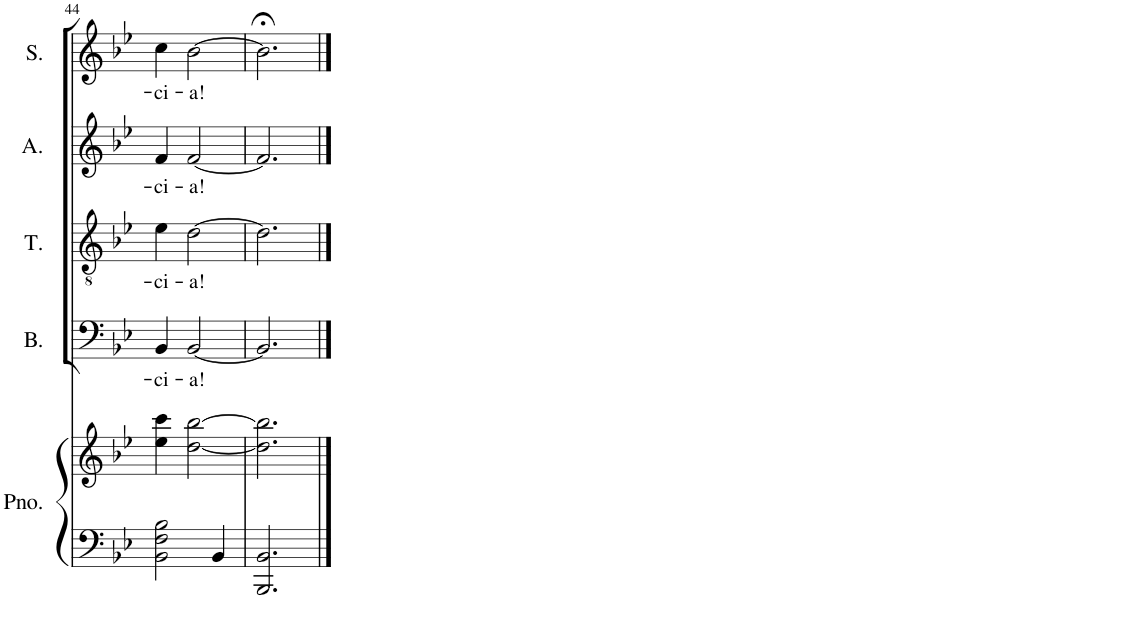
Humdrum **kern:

**kern	**kern	**kern	**text	**kern	**text	**kern	**text	**kern	**text
*part5	*part5	*part4	*part4	*part3	*part3	*part2	*part2	*part1	*part1
*staff6	*staff5	*staff4	*staff4	*staff3	*staff3	*staff2	*staff2	*staff1	*staff1
*I"Piano	*	*I"Bass	*	*I"Tenor	*	*I"Alto	*	*I"Soprano	*
*I'Pno.	*	*I'B.	*	*I'T.	*	*I'A.	*	*I'S.	*
!!LO:PB:g=z
*clefF4	*clefG2	*clefF4	*	*clefGv2	*	*clefG2	*	*clefG2	*
*k[b-e-]	*k[b-e-]	*k[b-e-]	*	*k[b-e-]	*	*k[b-e-]	*	*k[b-e-]	*
*M3/4	*M3/4	*M3/4	*	*M3/4	*	*M3/4	*	*M3/4	*
=44	=44	=44	=44	=44	=44	=44	=44	=44	=44
!	!	!	!LO:LY:b	!	!LO:LY:b	!	!LO:LY:b	!	!LO:LY:b
2BB-\ 2F\ 2B-\	4ee-\ 4ccc\	4BB-/	-ci-	4e-\	-ci-	4f/	-ci-	4cc\	-ci-
!	!	!	!LO:LY:b	!	!LO:LY:b	!	!LO:LY:b	!	!LO:LY:b
.	[2dd\ [2bb-\	[2BB-/	-a!	[2d\	-a!	[2f/	-a!	[2b-\	-a!
4BB-/	.	.	.	.	.	.	.	.	.
=45	=45	=45	=45	=45	=45	=45	=45	=45	=45
2.BBB-/ 2.BB-/	2.dd\] 2.bb-\]	2.BB-/]	.	2.d\]	.	2.f/]	.	2.b-;<\]	.
==	==	==	==	==	==	==	==	==	==
*-	*-	*-	*-	*-	*-	*-	*-	*-	*-
